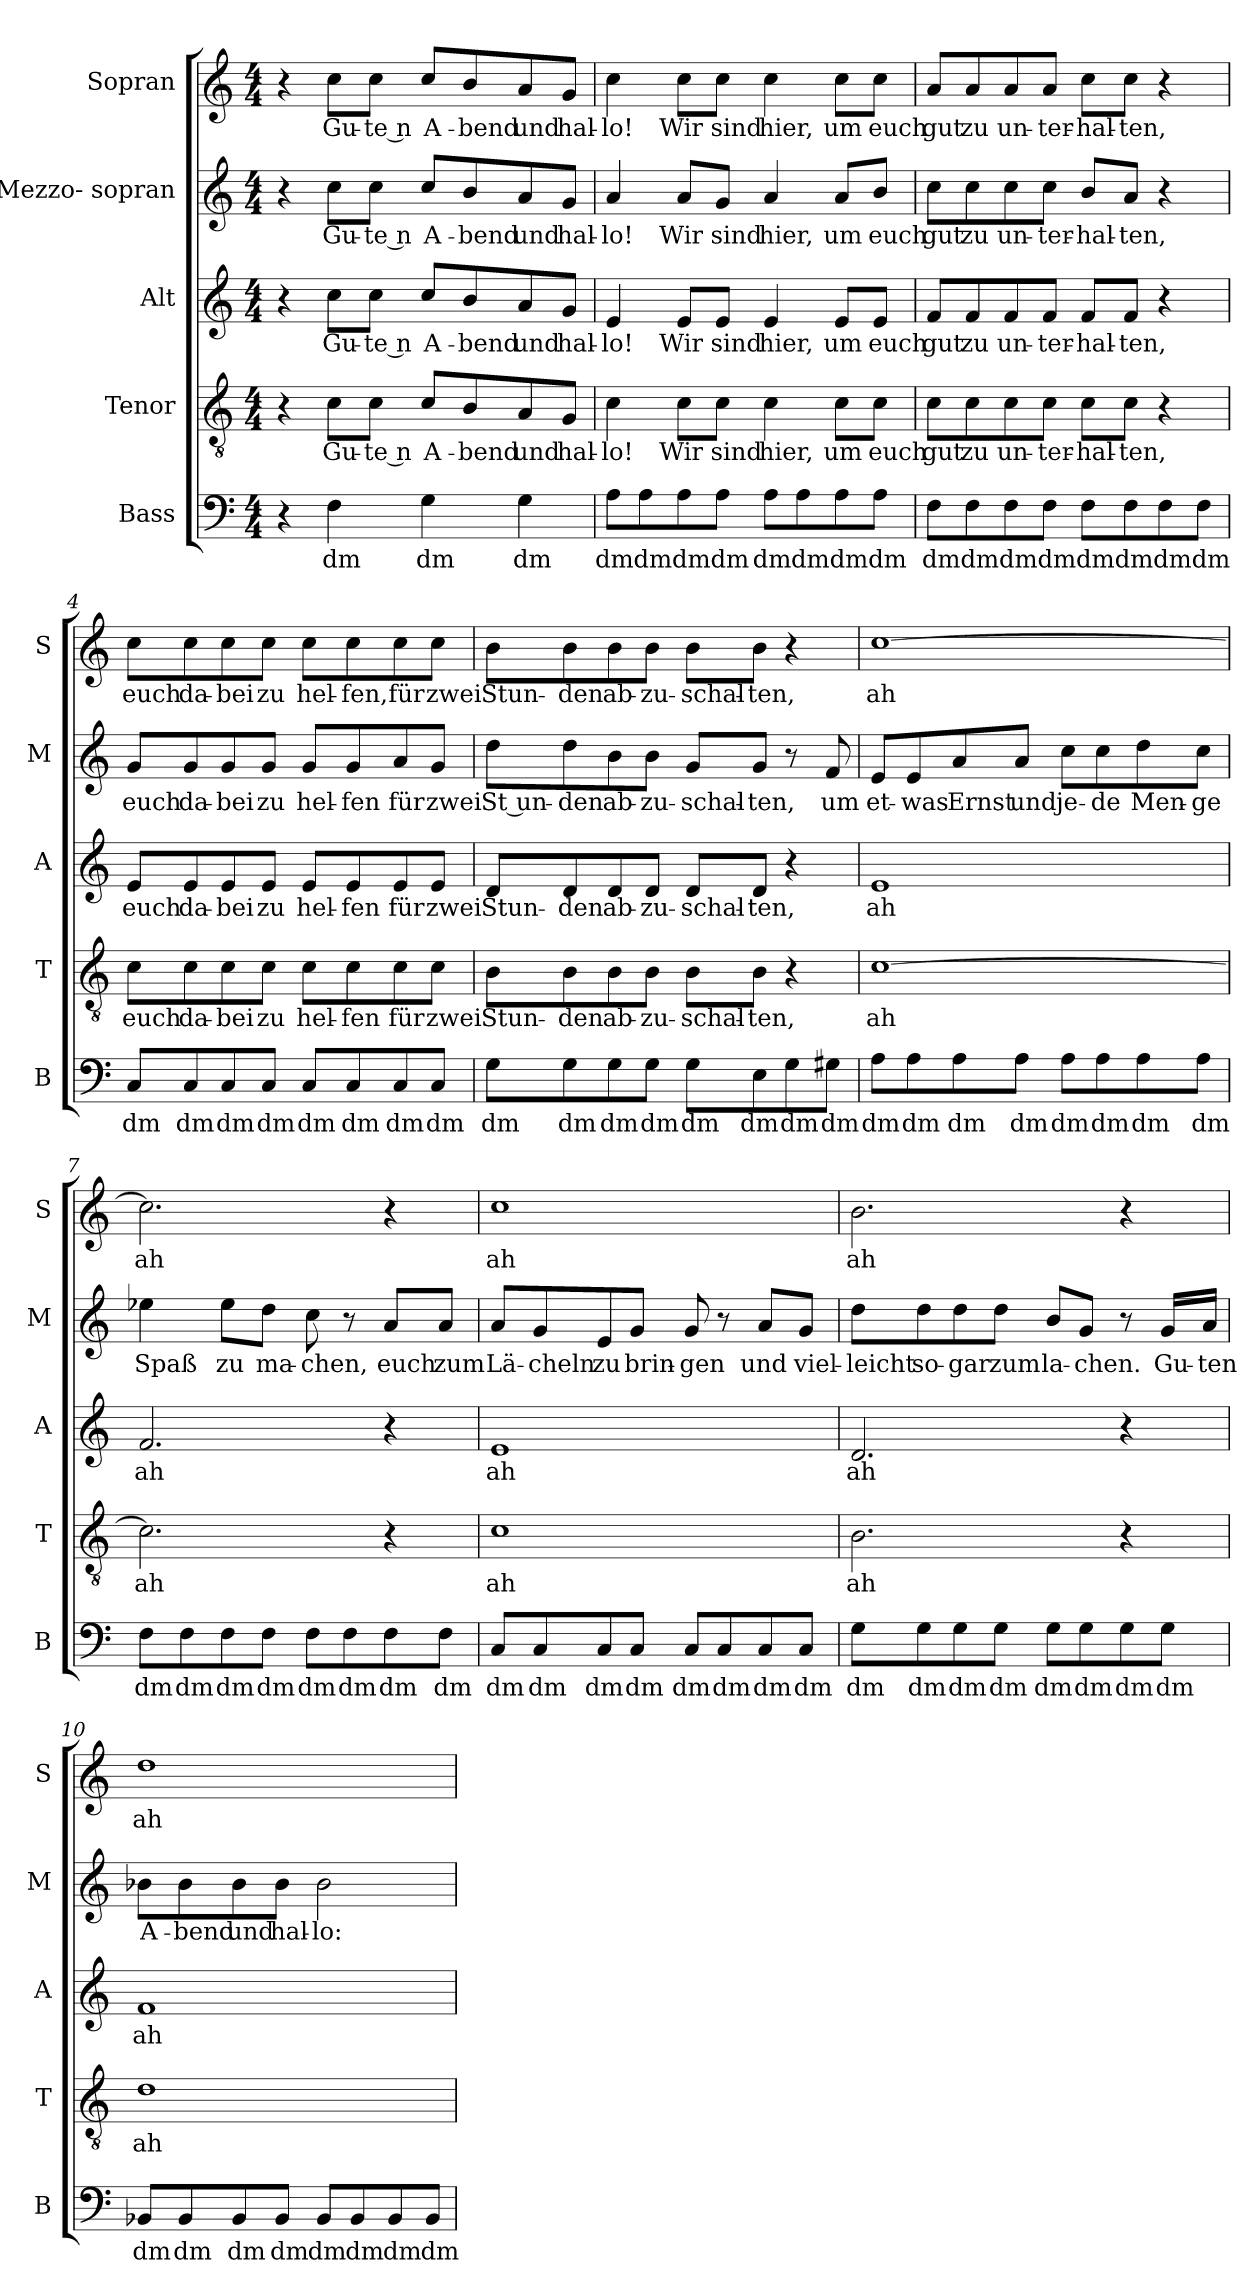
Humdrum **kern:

**kern	**text	**kern	**text	**kern	**text	**kern	**text	**kern	**text
*part5	*part5	*part4	*part4	*part3	*part3	*part2	*part2	*part1	*part1
*staff5	*staff5	*staff4	*staff4	*staff3	*staff3	*staff2	*staff2	*staff1	*staff1
*I"Bass	*	*I"Tenor	*	*I"Alt	*	*I"Mezzo- sopran	*	*I"Sopran	*
*I'B	*	*I'T	*	*I'A	*	*I'M	*	*I'S	*
*clefF4	*	*clefGv2	*	*clefG2	*	*clefG2	*	*clefG2	*
*k[]	*	*k[]	*	*k[]	*	*k[]	*	*k[]	*
*M4/4	*	*M4/4	*	*M4/4	*	*M4/4	*	*M4/4	*
*MM150	*	*MM150	*	*MM150	*	*MM150	*	*MM150	*
=1	=1	=1	=1	=1	=1	=1	=1	=1	=1
4r	.	4r	.	4r	.	4r	.	4r	.
!	!LO:LY:b	!	!LO:LY:b	!	!LO:LY:b	!	!LO:LY:b	!	!LO:LY:b
4F\	dm	8c\L	Gu-	8cc\L	Gu-	8cc\L	Gu-	8cc\L	Gu-
!	!	!	!LO:LY:b	!	!LO:LY:b	!	!LO:LY:b	!	!LO:LY:b
.	.	8c\J	te n	8cc\J	te n	8cc\J	te n	8cc\J	te n
!	!LO:LY:b	!	!LO:LY:b	!	!LO:LY:b	!	!LO:LY:b	!	!LO:LY:b
4G\	dm	8c/L	A-	8cc/L	A-	8cc/L	A-	8cc/L	A-
!	!	!	!LO:LY:b	!	!LO:LY:b	!	!LO:LY:b	!	!LO:LY:b
.	.	8B/	bend	8b/	bend	8b/	bend	8b/	bend
!	!LO:LY:b	!	!LO:LY:b	!	!LO:LY:b	!	!LO:LY:b	!	!LO:LY:b
4G\	dm	8A/	und	8a/	und	8a/	und	8a/	und
!	!	!	!LO:LY:b	!	!LO:LY:b	!	!LO:LY:b	!	!LO:LY:b
.	.	8G/J	hal-	8g/J	hal-	8g/J	hal-	8g/J	hal-
=2	=2	=2	=2	=2	=2	=2	=2	=2	=2
!	!LO:LY:b	!	!LO:LY:b	!	!LO:LY:b	!	!LO:LY:b	!	!LO:LY:b
8A\L	dm	4c\	lo!	4e/	lo!	4a/	lo!	4cc\	lo!
!	!LO:LY:b	!	!	!	!	!	!	!	!
8A\	dm	.	.	.	.	.	.	.	.
!	!LO:LY:b	!	!LO:LY:b	!	!LO:LY:b	!	!LO:LY:b	!	!LO:LY:b
8A\	dm	8c\L	Wir	8e/L	Wir	8a/L	Wir	8cc\L	Wir
!	!LO:LY:b	!	!LO:LY:b	!	!LO:LY:b	!	!LO:LY:b	!	!LO:LY:b
8A\J	dm	8c\J	sind	8e/J	sind	8g/J	sind	8cc\J	sind
!	!LO:LY:b	!	!LO:LY:b	!	!LO:LY:b	!	!LO:LY:b	!	!LO:LY:b
8A\L	dm	4c\	hier,	4e/	hier,	4a/	hier,	4cc\	hier,
!	!LO:LY:b	!	!	!	!	!	!	!	!
8A\	dm	.	.	.	.	.	.	.	.
!	!LO:LY:b	!	!LO:LY:b	!	!LO:LY:b	!	!LO:LY:b	!	!LO:LY:b
8A\	dm	8c\L	um	8e/L	um	8a/L	um	8cc\L	um
!	!LO:LY:b	!	!LO:LY:b	!	!LO:LY:b	!	!LO:LY:b	!	!LO:LY:b
8A\J	dm	8c\J	euch	8e/J	euch	8b/J	euch	8cc\J	euch
=3	=3	=3	=3	=3	=3	=3	=3	=3	=3
!	!LO:LY:b	!	!LO:LY:b	!	!LO:LY:b	!	!LO:LY:b	!	!LO:LY:b
8F\L	dm	8c\L	gut	8f/L	gut	8cc\L	gut	8a/L	gut
!	!LO:LY:b	!	!LO:LY:b	!	!LO:LY:b	!	!LO:LY:b	!	!LO:LY:b
8F\	dm	8c\	zu	8f/	zu	8cc\	zu	8a/	zu
!	!LO:LY:b	!	!LO:LY:b	!	!LO:LY:b	!	!LO:LY:b	!	!LO:LY:b
8F\	dm	8c\	un-	8f/	un-	8cc\	un-	8a/	un-
!	!LO:LY:b	!	!LO:LY:b	!	!LO:LY:b	!	!LO:LY:b	!	!LO:LY:b
8F\J	dm	8c\J	ter-	8f/J	ter-	8cc\J	ter-	8a/J	ter-
!	!LO:LY:b	!	!LO:LY:b	!	!LO:LY:b	!	!LO:LY:b	!	!LO:LY:b
8F\L	dm	8c\L	-hal-	8f/L	-hal-	8b/L	-hal-	8cc\L	-hal-
!	!LO:LY:b	!	!LO:LY:b	!	!LO:LY:b	!	!LO:LY:b	!	!LO:LY:b
8F\	dm	8c\J	ten,	8f/J	ten,	8a/J	ten,	8cc\J	ten,
!	!LO:LY:b	!	!	!	!	!	!	!	!
8F\	dm	4r	.	4r	.	4r	.	4r	.
!	!LO:LY:b	!	!	!	!	!	!	!	!
8F\J	dm	.	.	.	.	.	.	.	.
!!LO:LB:g=z
=4	=4	=4	=4	=4	=4	=4	=4	=4	=4
!	!LO:LY:b	!	!LO:LY:b	!	!LO:LY:b	!	!LO:LY:b	!	!LO:LY:b
8C/L	dm	8c\L	euch	8e/L	euch	8g/L	euch	8cc\L	euch
!	!LO:LY:b	!	!LO:LY:b	!	!LO:LY:b	!	!LO:LY:b	!	!LO:LY:b
8C/	dm	8c\	da-	8e/	da-	8g/	da-	8cc\	da-
!	!LO:LY:b	!	!LO:LY:b	!	!LO:LY:b	!	!LO:LY:b	!	!LO:LY:b
8C/	dm	8c\	bei	8e/	bei	8g/	bei	8cc\	bei
!	!LO:LY:b	!	!LO:LY:b	!	!LO:LY:b	!	!LO:LY:b	!	!LO:LY:b
8C/J	dm	8c\J	zu	8e/J	zu	8g/J	zu	8cc\J	zu
!	!LO:LY:b	!	!LO:LY:b	!	!LO:LY:b	!	!LO:LY:b	!	!LO:LY:b
8C/L	dm	8c\L	hel-	8e/L	hel-	8g/L	hel-	8cc\L	hel-
!	!LO:LY:b	!	!LO:LY:b	!	!LO:LY:b	!	!LO:LY:b	!	!LO:LY:b
8C/	dm	8c\	fen	8e/	fen	8g/	fen	8cc\	fen,
!	!LO:LY:b	!	!LO:LY:b	!	!LO:LY:b	!	!LO:LY:b	!	!LO:LY:b
8C/	dm	8c\	für	8e/	für	8a/	für	8cc\	für
!	!LO:LY:b	!	!LO:LY:b	!	!LO:LY:b	!	!LO:LY:b	!	!LO:LY:b
8C/J	dm	8c\J	zwei	8e/J	zwei	8g/J	zwei	8cc\J	zwei
=5	=5	=5	=5	=5	=5	=5	=5	=5	=5
!	!LO:LY:b	!	!LO:LY:b	!	!LO:LY:b	!	!LO:LY:b	!	!LO:LY:b
8G\L	dm	8B\L	Stun-	8d/L	Stun-	8dd\L	St un-	8b\L	Stun-
!	!LO:LY:b	!	!LO:LY:b	!	!LO:LY:b	!	!LO:LY:b	!	!LO:LY:b
8G\	dm	8B\	den	8d/	den	8dd\	den	8b\	den
!	!LO:LY:b	!	!LO:LY:b	!	!LO:LY:b	!	!LO:LY:b	!	!LO:LY:b
8G\	dm	8B\	ab-	8d/	ab-	8b\	ab-	8b\	ab-
!	!LO:LY:b	!	!LO:LY:b	!	!LO:LY:b	!	!LO:LY:b	!	!LO:LY:b
8G\J	dm	8B\J	zu-	8d/J	zu-	8b\J	-zu-	8b\J	zu-
!	!LO:LY:b	!	!LO:LY:b	!	!LO:LY:b	!	!LO:LY:b	!	!LO:LY:b
8G\L	dm	8B\L	schal-	8d/L	schal-	8g/L	schal-	8b\L	schal-
!	!LO:LY:b	!	!LO:LY:b	!	!LO:LY:b	!	!LO:LY:b	!	!LO:LY:b
8E\	dm	8B\J	ten,	8d/J	ten,	8g/J	-ten,	8b\J	ten,
!	!LO:LY:b	!	!	!	!	!	!	!	!
8G\	dm	4r	.	4r	.	8r	.	4r	.
!	!LO:LY:b	!	!	!	!	!	!LO:LY:b	!	!
8G#X\J	dm	.	.	.	.	8f/	um	.	.
=6	=6	=6	=6	=6	=6	=6	=6	=6	=6
!	!LO:LY:b	!	!LO:LY:b	!	!LO:LY:b	!	!LO:LY:b	!	!LO:LY:b
8A\L	dm	[1c	ah	1e	ah	8e/L	et-	[1cc	ah
!	!LO:LY:b	!	!	!	!	!	!LO:LY:b	!	!
8A\	dm	.	.	.	.	8e/	was	.	.
!	!LO:LY:b	!	!	!	!	!	!LO:LY:b	!	!
8A\	dm	.	.	.	.	8a/	Ernst	.	.
!	!LO:LY:b	!	!	!	!	!	!LO:LY:b	!	!
8A\J	dm	.	.	.	.	8a/J	und	.	.
!	!LO:LY:b	!	!	!	!	!	!LO:LY:b	!	!
8A\L	dm	.	.	.	.	8cc\L	je-	.	.
!	!LO:LY:b	!	!	!	!	!	!LO:LY:b	!	!
8A\	dm	.	.	.	.	8cc\	de	.	.
!	!LO:LY:b	!	!	!	!	!	!LO:LY:b	!	!
8A\	dm	.	.	.	.	8dd\	Men-	.	.
!	!LO:LY:b	!	!	!	!	!	!LO:LY:b	!	!
8A\J	dm	.	.	.	.	8cc\J	ge	.	.
!!LO:LB:g=z
=7	=7	=7	=7	=7	=7	=7	=7	=7	=7
!	!LO:LY:b	!	!LO:LY:b	!	!LO:LY:b	!	!LO:LY:b	!	!LO:LY:b
8F\L	dm	2.c\]	ah	2.f/	ah	4ee-X\	Spaß	2.cc\]	ah
!	!LO:LY:b	!	!	!	!	!	!	!	!
8F\	dm	.	.	.	.	.	.	.	.
!	!LO:LY:b	!	!	!	!	!	!LO:LY:b	!	!
8F\	dm	.	.	.	.	8ee-\L	zu	.	.
!	!LO:LY:b	!	!	!	!	!	!LO:LY:b	!	!
8F\J	dm	.	.	.	.	8dd\J	ma-	.	.
!	!LO:LY:b	!	!	!	!	!	!LO:LY:b	!	!
8F\L	dm	.	.	.	.	8cc\	chen,	.	.
!	!LO:LY:b	!	!	!	!	!	!	!	!
8F\	dm	.	.	.	.	8r	.	.	.
!	!LO:LY:b	!	!	!	!	!	!LO:LY:b	!	!
8F\	dm	4r	.	4r	.	8a/L	euch	4r	.
!	!LO:LY:b	!	!	!	!	!	!LO:LY:b	!	!
8F\J	dm	.	.	.	.	8a/J	zum	.	.
=8	=8	=8	=8	=8	=8	=8	=8	=8	=8
!	!LO:LY:b	!	!LO:LY:b	!	!LO:LY:b	!	!LO:LY:b	!	!LO:LY:b
8C/L	dm	1c	ah	1e	ah	8a/L	Lä-	1cc	ah
!	!LO:LY:b	!	!	!	!	!	!LO:LY:b	!	!
8C/	dm	.	.	.	.	8g/	cheln	.	.
!	!LO:LY:b	!	!	!	!	!	!LO:LY:b	!	!
8C/	dm	.	.	.	.	8e/	zu	.	.
!	!LO:LY:b	!	!	!	!	!	!LO:LY:b	!	!
8C/J	dm	.	.	.	.	8g/J	brin-	.	.
!	!LO:LY:b	!	!	!	!	!	!LO:LY:b	!	!
8C/L	dm	.	.	.	.	8g/	gen	.	.
!	!LO:LY:b	!	!	!	!	!	!	!	!
8C/	dm	.	.	.	.	8r	.	.	.
!	!LO:LY:b	!	!	!	!	!	!LO:LY:b	!	!
8C/	dm	.	.	.	.	8a/L	und	.	.
!	!LO:LY:b	!	!	!	!	!	!LO:LY:b	!	!
8C/J	dm	.	.	.	.	8g/J	viel-	.	.
=9	=9	=9	=9	=9	=9	=9	=9	=9	=9
!	!LO:LY:b	!	!LO:LY:b	!	!LO:LY:b	!	!LO:LY:b	!	!LO:LY:b
8G\L	dm	2.B\	ah	2.d/	ah	8dd\L	leicht	2.b\	ah
!	!LO:LY:b	!	!	!	!	!	!LO:LY:b	!	!
8G\	dm	.	.	.	.	8dd\	so-	.	.
!	!LO:LY:b	!	!	!	!	!	!LO:LY:b	!	!
8G\	dm	.	.	.	.	8dd\	gar	.	.
!	!LO:LY:b	!	!	!	!	!	!LO:LY:b	!	!
8G\J	dm	.	.	.	.	8dd\J	zum	.	.
!	!LO:LY:b	!	!	!	!	!	!LO:LY:b	!	!
8G\L	dm	.	.	.	.	8b/L	la-	.	.
!	!LO:LY:b	!	!	!	!	!	!LO:LY:b	!	!
8G\	dm	.	.	.	.	8g/J	chen.	.	.
!	!LO:LY:b	!	!	!	!	!	!	!	!
8G\	dm	4r	.	4r	.	8r	.	4r	.
!	!LO:LY:b	!	!	!	!	!	!LO:LY:b	!	!
8G\J	dm	.	.	.	.	16g/LL	Gu-	.	.
!	!	!	!	!	!	!	!LO:LY:b	!	!
.	.	.	.	.	.	16a/JJ	ten	.	.
!!LO:PB:g=z
=10	=10	=10	=10	=10	=10	=10	=10	=10	=10
!	!LO:LY:b	!	!LO:LY:b	!	!LO:LY:b	!	!LO:LY:b	!	!LO:LY:b
8BB-X/L	dm	1d	ah	1f	ah	8b-X\L	A-	1dd	ah
!	!LO:LY:b	!	!	!	!	!	!LO:LY:b	!	!
8BB-/	dm	.	.	.	.	8b-\	bend	.	.
!	!LO:LY:b	!	!	!	!	!	!LO:LY:b	!	!
8BB-/	dm	.	.	.	.	8b-\	und	.	.
!	!LO:LY:b	!	!	!	!	!	!LO:LY:b	!	!
8BB-/J	dm	.	.	.	.	8b-\J	hal-	.	.
!	!LO:LY:b	!	!	!	!	!	!LO:LY:b	!	!
8BB-/L	dm	.	.	.	.	2b-\	lo:	.	.
!	!LO:LY:b	!	!	!	!	!	!	!	!
8BB-/	dm	.	.	.	.	.	.	.	.
!	!LO:LY:b	!	!	!	!	!	!	!	!
8BB-/	dm	.	.	.	.	.	.	.	.
!	!LO:LY:b	!	!	!	!	!	!	!	!
8BB-/J	dm	.	.	.	.	.	.	.	.
=	=	=	=	=	=	=	=	=	=
*-	*-	*-	*-	*-	*-	*-	*-	*-	*-
